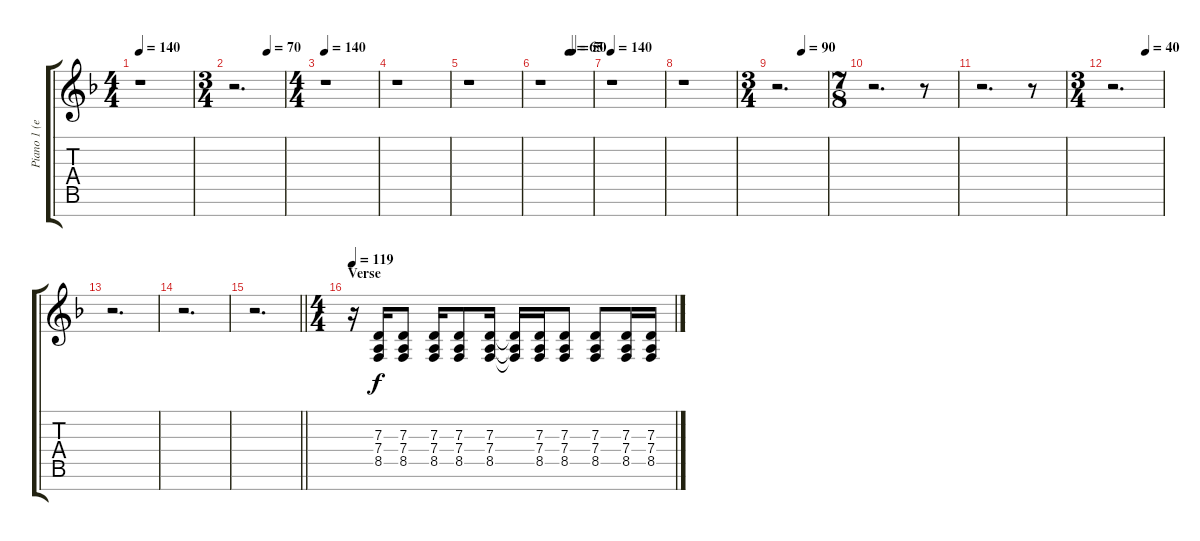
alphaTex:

\track ("Piano 1 (elec.) (RH)" "Piano 1 (e") {instrument electricpiano1}
\staff {score tabs}
\tuning (E4 B3 G3 D3 A2 E2 B1) {hide}
\ts (4 4)
\tempo 140
\clef g2
\ks dminor
r.1{dy f} |
\ts (3 4)
\tempo (70 0.6663194444444445)
r.2{d} |
\ts (4 4)
\tempo 140
r.1 |
r.1 |
r.1 |
\tempo (70 0.5625)
\tempo (65 0.5625)
\tempo (50 0.625)
r.1 |
\tempo 140
r.1 |
r.1 |
\ts (3 4)
\tempo (90 0.5)
r.2{d} |
\ts (7 8)
r.2{d} r.8 |
r.2{d} r.8 |
\ts (3 4)
\tempo (40 0.6666666666666666)
r.2{d} |
r.2{d} |
r.2{d} |
\barLineRight lightlight
r.2{d} |
\ts (4 4)
\section ("" "Verse")
\tempo 119
r.16 (7.3 7.4 8.5).16 (7.3 7.4 8.5).8 (7.3 7.4 8.5).16 (7.3 7.4 8.5).8 (7.3 7.4 8.5).16 (7.3{t} 7.4{t} 8.5{t}).16 (7.3 7.4 8.5).16 (7.3 7.4 8.5).8 (7.3 7.4 8.5).8 (7.3 7.4 8.5).16 (7.3 7.4 8.5).16
